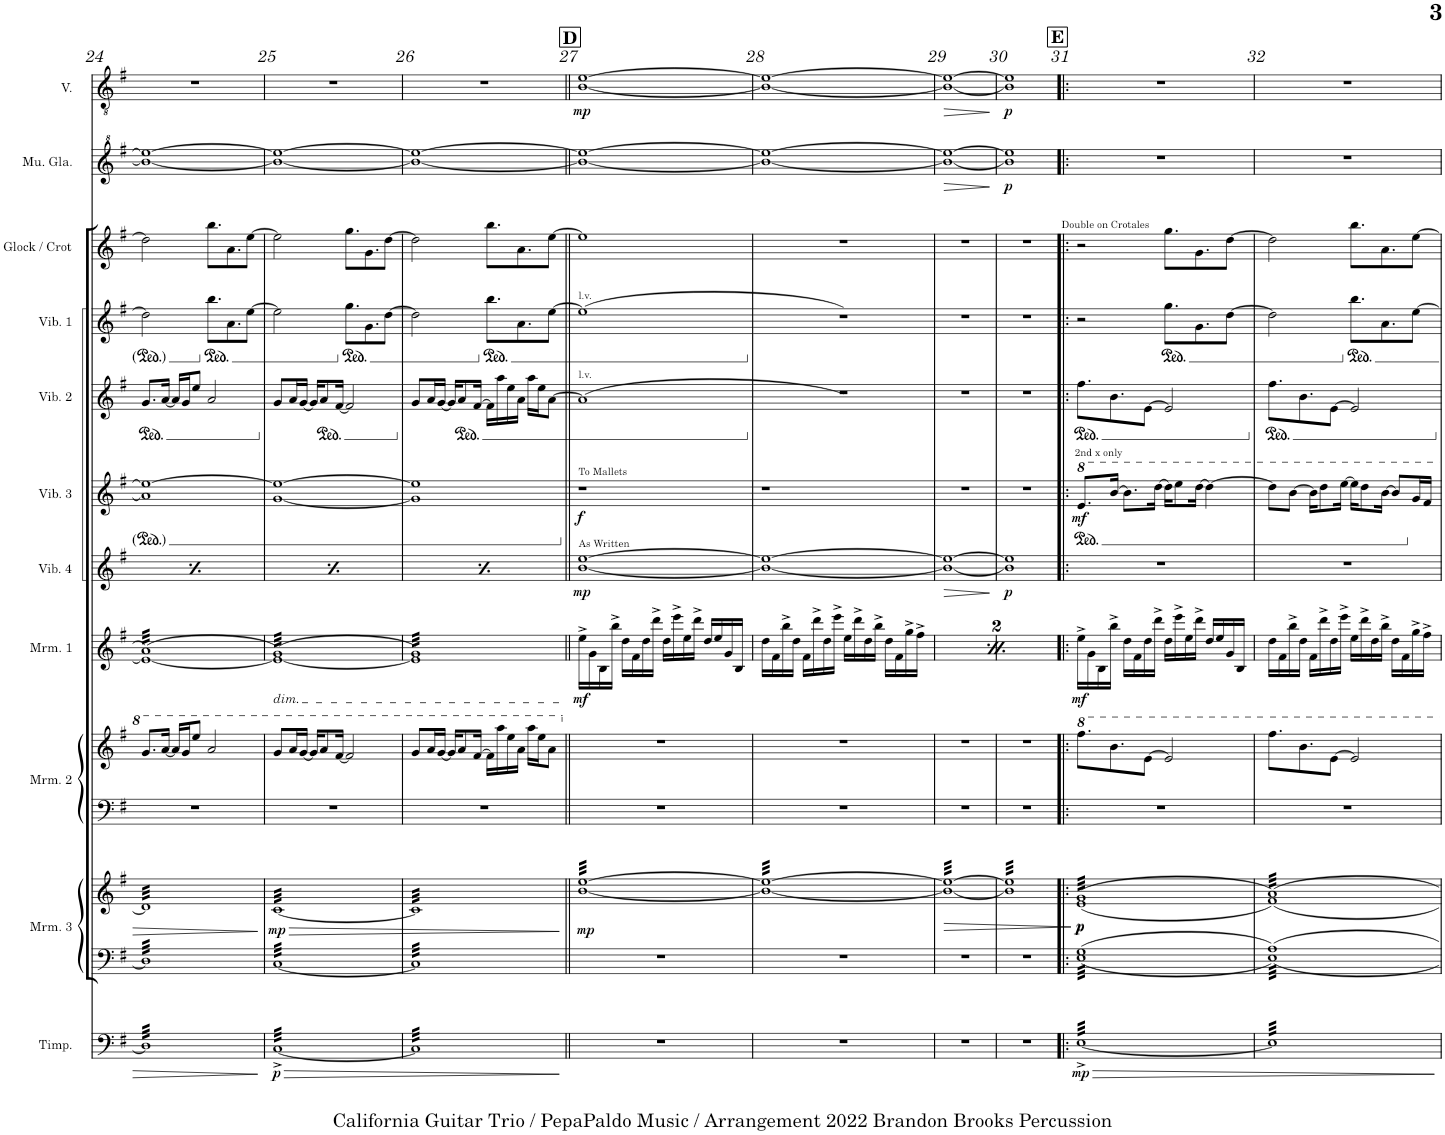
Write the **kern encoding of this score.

**kern	**dynam	**kern	**kern	**dynam	**kern	**kern	**kern	**dynam	**kern	**dynam	**kern	**dynam	**kern	**kern	**kern	**kern	**dynam	**kern	**dynam
*part11	*part11	*part10	*part10	*part10	*part9	*part9	*part8	*part8	*part7	*part7	*part6	*part6	*part5	*part4	*part3	*part2	*part2	*part1	*part1
*staff13	*staff13	*staff12	*staff11	*staff11/12	*staff10	*staff9	*staff8	*staff8	*staff7	*staff7	*staff6	*staff6	*staff5	*staff4	*staff3	*staff2	*staff2	*staff1	*staff1
*I"Timpani	*	*I"Marimba 3	*	*	*I"Marimba 2	*	*I"Marimba 1	*	*I"Vibraphone 4	*	*I"Vibraphone 3	*	*I"Vibraphone 2	*I"Vibraphone 1	*I"Glock / Crot	*I"Musical Glasses	*	*I"Voice	*
*I'Timp.	*	*I'Mrm. 3	*	*	*I'Mrm. 2	*	*I'Mrm. 1	*	*I'Vib. 4	*	*I'Vib. 3	*	*I'Vib. 2	*I'Vib. 1	*I'Glock / Crot	*I'Mu. Gla.	*	*I'V.	*
!!LO:PB:g=z
*clefF4	*	*clefF4	*clefG2	*	*clefF4	*clefG2	*clefG2	*	*clefG2	*	*clefG2	*	*clefG2	*clefG2	*clefG2	*clefG^2	*	*clefGv2	*
*	*	*	*	*	*	*	*	*	*	*	*	*	*	*	*Trd-14c-24	*	*	*	*
*k[f#]	*	*k[f#]	*k[f#]	*	*k[f#]	*k[f#]	*k[f#]	*	*k[f#]	*	*k[f#]	*	*k[f#]	*k[f#]	*k[f#]	*k[f#]	*	*k[f#]	*
*M4/4	*	*M4/4	*M4/4	*	*M4/4	*M4/4	*M4/4	*	*M4/4	*	*M4/4	*	*M4/4	*M4/4	*M4/4	*M4/4	*	*M4/4	*
=24	=24	=24	=24	=24	=24	=24	=24	=24	=24	=24	=24	=24	=24	=24	=24	=24	=24	=24	=24
!	!	!	!	!	!	!	!	!	!LO:TX:a:t=Bow randomly	!	!	!	!	!	!	!	!	!	!
!	!	!	!	!	!	!	!	!	!LO:TX:a:t=from selected	!	!	!	!	!	!	!	!	!	!
!	!	!	!	!	!	!	!	!	!LO:TX:a:t=notes any 8va	!	!	!	!	!	!	!	!	!	!
*tremolo	*	*	*	*	*	*	*	*	*	*	*	*	*	*	*	*	*	*	*
*	*	*tremolo	*	*	*	*	*	*	*	*	*	*	*	*	*	*	*	*	*
*	*	*	*tremolo	*	*	*	*	*	*	*	*	*	*	*	*	*	*	*	*
*	*	*	*	*	*	*	*tremolo	*	*	*	*	*	*	*	*	*	*	*	*
32D]LLL	.	32D]LLL	32d]LLL	.	1r	8.gg/L	(>32e 32aLLL	.	1e] 1b 1ee	.	1a] 1ee_	.	8.g/L	2dd\]	2dd\]	1bb_ 1eee_	.	1r	.
32D	.	32D	32d	.	.	.	(>32e 32a	.	.	.	.	.	.	.	.	.	.	.	.
32D	.	32D	32d	.	.	.	(>32e 32a	.	.	.	.	.	.	.	.	.	.	.	.
32D	.	32D	32d	.	.	.	(>32e 32a	.	.	.	.	.	.	.	.	.	.	.	.
32D	.	32D	32d	.	.	.	(>32e 32a	.	.	.	.	.	.	.	.	.	.	.	.
32D	.	32D	32d	.	.	.	(>32e 32a	.	.	.	.	.	.	.	.	.	.	.	.
32D	.	32D	32d	.	.	[16aa/Jk	(>32e 32a	.	.	.	.	.	[16a/Jk	.	.	.	.	.	.
32D	.	32D	32d	.	.	.	(>32e 32a	.	.	.	.	.	.	.	.	.	.	.	.
32D	.	32D	32d	.	.	16aa/LL]	(>32e 32a	.	.	.	.	.	16a/LL]	.	.	.	.	.	.
32D	.	32D	32d	.	.	.	(>32e 32a	.	.	.	.	.	.	.	.	.	.	.	.
32D	.	32D	32d	.	.	16gg/J	(>32e 32a	.	.	.	.	.	16g/J	.	.	.	.	.	.
32D	.	32D	32d	.	.	.	(>32e 32a	.	.	.	.	.	.	.	.	.	.	.	.
32D	.	32D	32d	.	.	8eee/J	(>32e 32a	.	.	.	.	.	8ee/J	.	.	.	.	.	.
32D	.	32D	32d	.	.	.	(>32e 32a	.	.	.	.	.	.	.	.	.	.	.	.
32D	.	32D	32d	.	.	.	(>32e 32a	.	.	.	.	.	.	.	.	.	.	.	.
32D	.	32D	32d	.	.	.	(>32e 32a	.	.	.	.	.	.	.	.	.	.	.	.
*	*	*	*	*	*	*	*	*	*	*	*	*	*	*ped	*	*	*	*	*
32D	.	32D	32d	.	.	2aa/	(>32e 32a	.	.	.	.	.	2a/	8.bb\L	8.bb\L	.	.	.	.
32D	.	32D	32d	.	.	.	(>32e 32a	.	.	.	.	.	.	.	.	.	.	.	.
32D	.	32D	32d	.	.	.	(>32e 32a	.	.	.	.	.	.	.	.	.	.	.	.
32D	.	32D	32d	.	.	.	(>32e 32a	.	.	.	.	.	.	.	.	.	.	.	.
32D	.	32D	32d	.	.	.	(>32e 32a	.	.	.	.	.	.	.	.	.	.	.	.
32D	.	32D	32d	.	.	.	(>32e 32a	.	.	.	.	.	.	.	.	.	.	.	.
32D	.	32D	32d	.	.	.	(>32e 32a	.	.	.	.	.	.	8.a\	8.a\	.	.	.	.
32D	.	32D	32d	.	.	.	(>32e 32a	.	.	.	.	.	.	.	.	.	.	.	.
32D	.	32D	32d	.	.	.	(>32e 32a	.	.	.	.	.	.	.	.	.	.	.	.
32D	.	32D	32d	.	.	.	(>32e 32a	.	.	.	.	.	.	.	.	.	.	.	.
32D	.	32D	32d	.	.	.	(>32e 32a	.	.	.	.	.	.	.	.	.	.	.	.
32D	.	32D	32d	.	.	.	(>32e 32a	.	.	.	.	.	.	.	.	.	.	.	.
32D	.	32D	32d	.	.	.	(>32e 32a	.	.	.	.	.	.	[8ee\J	[8ee\J	.	.	.	.
32D	.	32D	32d	.	.	.	(>32e 32a	.	.	.	.	.	.	.	.	.	.	.	.
32D	.	32D	32d	.	.	.	(>32e 32a	.	.	.	.	.	.	.	.	.	.	.	.
32DJJJ	.	32DJJJ	32dJJJ	.	.	.	32e 32aJJJ	.	.	.	.	.	.	.	.	.	.	.	.
=25	=25	=25	=25	=25	=25	=25	=25	=25	=25	=25	=25	=25	=25	=25	=25	=25	=25	=25	=25
!	!	!	!	!	!	!	!	!	!LO:TX:a:t=Bow randomly	!	!	!	!	!	!	!	!	!	!
!	!	!	!	!	!	!	!	!	!LO:TX:a:t=from selected	!	!	!	!	!	!	!	!	!	!
!	!	!	!	!	!	!	!	!	!LO:TX:a:t=notes any 8va	!	!	!	!	!	!	!	!	!	!
!	!	!	!	!	!	!	!LO:TX:b:i:t=dim.	!	!	!	!	!	!	!	!	!	!	!	!
!	!LO:HP:b	!	!	!LO:HP:b	!	!	!	!	!	!	!	!	!	!	!	!	!	!	!
!	!LO:DY:n=1:b	!	!	!LO:DY:n=1:b	!	!	!	!	!	!	!	!	!	!	!	!	!	!	!
[32C^LLL	> p	[32CLLL	[32cLLL	> mp	1r	8gg/L	(>32e 32g)LLL	.	1e] 1b 1ee	.	[1g 1ee_	.	8g/L	2ee\]	2ee\]	1bb_ 1eee_	.	1r	.
32C^	.	32C	32c	.	.	.	(>32e 32g)	.	.	.	.	.	.	.	.	.	.	.	.
32C^	.	32C	32c	.	.	.	(>32e 32g)	.	.	.	.	.	.	.	.	.	.	.	.
32C^	.	32C	32c	.	.	.	(>32e 32g)	.	.	.	.	.	.	.	.	.	.	.	.
32C^	.	32C	32c	.	.	16aa/L	(>32e 32g)	.	.	.	.	.	16a/L	.	.	.	.	.	.
32C^	.	32C	32c	.	.	.	(>32e 32g)	.	.	.	.	.	.	.	.	.	.	.	.
32C^	.	32C	32c	.	.	[16gg/JJ	(>32e 32g)	.	.	.	.	.	[16g/JJ	.	.	.	.	.	.
32C^	.	32C	32c	.	.	.	(>32e 32g)	.	.	.	.	.	.	.	.	.	.	.	.
32C^	.	32C	32c	.	.	16gg/KL]	(>32e 32g)	.	.	.	.	.	16g/KL]	.	.	.	.	.	.
32C^	.	32C	32c	.	.	.	(>32e 32g)	.	.	.	.	.	.	.	.	.	.	.	.
32C^	.	32C	32c	.	.	8aa/	(>32e 32g)	.	.	.	.	.	8a/	.	.	.	.	.	.
32C^	.	32C	32c	.	.	.	(>32e 32g)	.	.	.	.	.	.	.	.	.	.	.	.
32C^	.	32C	32c	.	.	.	(>32e 32g)	.	.	.	.	.	.	.	.	.	.	.	.
32C^	.	32C	32c	.	.	.	(>32e 32g)	.	.	.	.	.	.	.	.	.	.	.	.
32C^	.	32C	32c	.	.	[16ff#/Jk	(>32e 32g)	.	.	.	.	.	[16f#/Jk	.	.	.	.	.	.
32C^	.	32C	32c	.	.	.	(>32e 32g)	.	.	.	.	.	.	.	.	.	.	.	.
*	*	*	*	*	*	*	*	*	*	*	*	*	*	*Xped	*	*	*	*	*
*	*	*	*	*	*	*	*	*	*	*	*	*	*	*ped	*	*	*	*	*
32C^	.	32C	32c	.	.	2ff#/]	(>32e 32g)	.	.	.	.	.	2f#/]	8.gg\L	8.gg\L	.	.	.	.
32C^	.	32C	32c	.	.	.	(>32e 32g)	.	.	.	.	.	.	.	.	.	.	.	.
32C^	.	32C	32c	.	.	.	(>32e 32g)	.	.	.	.	.	.	.	.	.	.	.	.
32C^	.	32C	32c	.	.	.	(>32e 32g)	.	.	.	.	.	.	.	.	.	.	.	.
32C^	.	32C	32c	.	.	.	(>32e 32g)	.	.	.	.	.	.	.	.	.	.	.	.
32C^	.	32C	32c	.	.	.	(>32e 32g)	.	.	.	.	.	.	.	.	.	.	.	.
32C^	.	32C	32c	.	.	.	(>32e 32g)	.	.	.	.	.	.	8.g\	8.g\	.	.	.	.
32C^	.	32C	32c	.	.	.	(>32e 32g)	.	.	.	.	.	.	.	.	.	.	.	.
32C^	.	32C	32c	.	.	.	(>32e 32g)	.	.	.	.	.	.	.	.	.	.	.	.
32C^	.	32C	32c	.	.	.	(>32e 32g)	.	.	.	.	.	.	.	.	.	.	.	.
32C^	.	32C	32c	.	.	.	(>32e 32g)	.	.	.	.	.	.	.	.	.	.	.	.
32C^	.	32C	32c	.	.	.	(>32e 32g)	.	.	.	.	.	.	.	.	.	.	.	.
32C^	.	32C	32c	.	.	.	(>32e 32g)	.	.	.	.	.	.	[8dd\J	[8dd\J	.	.	.	.
32C^	.	32C	32c	.	.	.	(>32e 32g)	.	.	.	.	.	.	.	.	.	.	.	.
32C^	.	32C	32c	.	.	.	(>32e 32g)	.	.	.	.	.	.	.	.	.	.	.	.
32C^JJJ	.	32CJJJ	32cJJJ	.	.	.	32e 32g)JJJ	.	.	.	.	.	.	.	.	.	.	.	.
=26	=26	=26	=26	=26	=26	=26	=26	=26	=26	=26	=26	=26	=26	=26	=26	=26	=26	=26	=26
!	!	!	!	!	!	!	!	!	!LO:TX:a:t=Bow randomly	!	!	!	!	!	!	!	!	!	!
!	!	!	!	!	!	!	!	!	!LO:TX:a:t=from selected	!	!	!	!	!	!	!	!	!	!
!	!	!	!	!	!	!	!	!	!LO:TX:a:t=notes any 8va	!	!	!	!	!	!	!	!	!	!
32C]LLL	.	32C]LLL	32c]LLL	.	1r	8gg/L	32e] 32g)LLL	.	1e] 1b 1ee	.	1g] 1ee]	.	8g/L	2dd\]	2dd\]	1bb_ 1eee_	.	1r	.
32C	.	32C	32c	.	.	.	32e 32g)	.	.	.	.	.	.	.	.	.	.	.	.
32C	.	32C	32c	.	.	.	32e 32g)	.	.	.	.	.	.	.	.	.	.	.	.
32C	.	32C	32c	.	.	.	32e 32g)	.	.	.	.	.	.	.	.	.	.	.	.
32C	.	32C	32c	.	.	16aa/L	32e 32g)	.	.	.	.	.	16a/L	.	.	.	.	.	.
32C	.	32C	32c	.	.	.	32e 32g)	.	.	.	.	.	.	.	.	.	.	.	.
32C	.	32C	32c	.	.	[16gg/JJ	32e 32g)	.	.	.	.	.	[16g/JJ	.	.	.	.	.	.
32C	.	32C	32c	.	.	.	32e 32g)	.	.	.	.	.	.	.	.	.	.	.	.
32C	.	32C	32c	.	.	16gg/KL]	32e 32g)	.	.	.	.	.	16g/KL]	.	.	.	.	.	.
32C	.	32C	32c	.	.	.	32e 32g)	.	.	.	.	.	.	.	.	.	.	.	.
32C	.	32C	32c	.	.	8aa/	32e 32g)	.	.	.	.	.	8a/	.	.	.	.	.	.
32C	.	32C	32c	.	.	.	32e 32g)	.	.	.	.	.	.	.	.	.	.	.	.
32C	.	32C	32c	.	.	.	32e 32g)	.	.	.	.	.	.	.	.	.	.	.	.
32C	.	32C	32c	.	.	.	32e 32g)	.	.	.	.	.	.	.	.	.	.	.	.
32C	.	32C	32c	.	.	[16ff#/Jk	32e 32g)	.	.	.	.	.	[16f#/Jk	.	.	.	.	.	.
32C	.	32C	32c	.	.	.	32e 32g)	.	.	.	.	.	.	.	.	.	.	.	.
*	*	*	*	*	*	*	*	*	*	*	*	*	*	*Xped	*	*	*	*	*
*	*	*	*	*	*	*	*	*	*	*	*	*	*	*ped	*	*	*	*	*
32C	.	32C	32c	.	.	16ff#\LL]	32e 32g)	.	.	.	.	.	16f#\LL]	8.bb\L	8.bb\L	.	.	.	.
32C	.	32C	32c	.	.	.	32e 32g)	.	.	.	.	.	.	.	.	.	.	.	.
32C	.	32C	32c	.	.	16aaa\	32e 32g)	.	.	.	.	.	16aa\	.	.	.	.	.	.
32C	.	32C	32c	.	.	.	32e 32g)	.	.	.	.	.	.	.	.	.	.	.	.
32C	.	32C	32c	.	.	16eee\	32e 32g)	.	.	.	.	.	16ee\	.	.	.	.	.	.
32C	.	32C	32c	.	.	.	32e 32g)	.	.	.	.	.	.	.	.	.	.	.	.
32C	.	32C	32c	.	.	16aa\JJ	32e 32g)	.	.	.	.	.	16a\JJ	8.a\	8.a\	.	.	.	.
32C	.	32C	32c	.	.	.	32e 32g)	.	.	.	.	.	.	.	.	.	.	.	.
32C	.	32C	32c	.	.	16aaa\LL	32e 32g)	.	.	.	.	.	16aa\LL	.	.	.	.	.	.
32C	.	32C	32c	.	.	.	32e 32g)	.	.	.	.	.	.	.	.	.	.	.	.
32C	.	32C	32c	.	.	16eee\J	32e 32g)	.	.	.	.	.	16ee\J	.	.	.	.	.	.
32C	.	32C	32c	.	.	.	32e 32g)	.	.	.	.	.	.	.	.	.	.	.	.
32C	.	32C	32c	.	.	8aa\J	32e 32g)	.	.	.	.	.	[8a\J	[8ee\J	[8ee\J	.	.	.	.
32C	.	32C	32c	.	.	.	32e 32g)	.	.	.	.	.	.	.	.	.	.	.	.
32C	.	32C	32c	.	.	.	32e 32g)	.	.	.	.	.	.	.	.	.	.	.	.
32CJJJ	.	32CJJJ	32cJJJ	.	.	.	32e 32g)JJJ	.	.	.	.	.	.	.	.	.	.	.	.
*	*	*	*	*	*	*	*Xtremolo	*	*	*	*	*	*	*	*	*	*	*	*
.	]	.	.	]	.	.	.	.	.	.	.	.	.	.	.	.	.	.	.
!!LO:REH:place=s1:a:B:cj:fs=14:t=D
=27||	=27||	=27||	=27||	=27||	=27||	=27||	=27||	=27||	=27||	=27||	=27||	=27||	=27||	=27||	=27||	=27||	=27||	=27||	=27||
!	!	!	!	!	!	!	!	!	!	!	!	!	!	!LO:TX:a:t=l.v.	!	!	!	!	!
!	!	!	!	!	!	!	!	!	!	!	!	!	!LO:TX:a:t=l.v.	!	!	!	!	!	!
!	!	!	!	!	!	!	!	!	!	!	!LO:TX:a:t=To Mallets	!	!	!	!	!	!	!	!
!	!	!	!	!	!	!	!	!	!LO:TX:a:t=As Written	!	!	!	!	!	!	!	!	!	!
!	!	!	!	!LO:DY:b	!	!	!	!LO:DY:b	!	!LO:DY:b	!	!LO:DY:b	!	!	!	!	!	!	!LO:DY:b
1r	.	1r	[32b [32eeLLL	mp	1r	1r	16ee^\LL	mf	[1b [1ee	mp	1r	f	(>1a]	(1ee]	1ee]	1bb_ 1eee_	.	[1B [1e	mp
.	.	.	32b 32ee	.	.	.	.	.	.	.	.	.	.	.	.	.	.	.	.
.	.	.	32b 32ee	.	.	.	16g\	.	.	.	.	.	.	.	.	.	.	.	.
.	.	.	32b 32ee	.	.	.	.	.	.	.	.	.	.	.	.	.	.	.	.
.	.	.	32b 32ee	.	.	.	16B\	.	.	.	.	.	.	.	.	.	.	.	.
.	.	.	32b 32ee	.	.	.	.	.	.	.	.	.	.	.	.	.	.	.	.
.	.	.	32b 32ee	.	.	.	16bb^\JJ	.	.	.	.	.	.	.	.	.	.	.	.
.	.	.	32b 32ee	.	.	.	.	.	.	.	.	.	.	.	.	.	.	.	.
.	.	.	32b 32ee	.	.	.	16dd\LL	.	.	.	.	.	.	.	.	.	.	.	.
.	.	.	32b 32ee	.	.	.	.	.	.	.	.	.	.	.	.	.	.	.	.
.	.	.	32b 32ee	.	.	.	16f#\	.	.	.	.	.	.	.	.	.	.	.	.
.	.	.	32b 32ee	.	.	.	.	.	.	.	.	.	.	.	.	.	.	.	.
.	.	.	32b 32ee	.	.	.	16dd\	.	.	.	.	.	.	.	.	.	.	.	.
.	.	.	32b 32ee	.	.	.	.	.	.	.	.	.	.	.	.	.	.	.	.
.	.	.	32b 32ee	.	.	.	16ddd^\JJ	.	.	.	.	.	.	.	.	.	.	.	.
.	.	.	32b 32ee	.	.	.	.	.	.	.	.	.	.	.	.	.	.	.	.
.	.	.	32b 32ee	.	.	.	16dd\LL	.	.	.	.	.	.	.	.	.	.	.	.
.	.	.	32b 32ee	.	.	.	.	.	.	.	.	.	.	.	.	.	.	.	.
.	.	.	32b 32ee	.	.	.	16eee^\	.	.	.	.	.	.	.	.	.	.	.	.
.	.	.	32b 32ee	.	.	.	.	.	.	.	.	.	.	.	.	.	.	.	.
.	.	.	32b 32ee	.	.	.	16ee\	.	.	.	.	.	.	.	.	.	.	.	.
.	.	.	32b 32ee	.	.	.	.	.	.	.	.	.	.	.	.	.	.	.	.
.	.	.	32b 32ee	.	.	.	16ddd^\JJ	.	.	.	.	.	.	.	.	.	.	.	.
.	.	.	32b 32ee	.	.	.	.	.	.	.	.	.	.	.	.	.	.	.	.
.	.	.	32b 32ee	.	.	.	16dd/LL	.	.	.	.	.	.	.	.	.	.	.	.
.	.	.	32b 32ee	.	.	.	.	.	.	.	.	.	.	.	.	.	.	.	.
.	.	.	32b 32ee	.	.	.	16ee/	.	.	.	.	.	.	.	.	.	.	.	.
.	.	.	32b 32ee	.	.	.	.	.	.	.	.	.	.	.	.	.	.	.	.
.	.	.	32b 32ee	.	.	.	16g/	.	.	.	.	.	.	.	.	.	.	.	.
.	.	.	32b 32ee	.	.	.	.	.	.	.	.	.	.	.	.	.	.	.	.
.	.	.	32b 32ee	.	.	.	16B/JJ	.	.	.	.	.	.	.	.	.	.	.	.
.	.	.	32b 32eeJJJ	.	.	.	.	.	.	.	.	.	.	.	.	.	.	.	.
=28	=28	=28	=28	=28	=28	=28	=28	=28	=28	=28	=28	=28	=28	=28	=28	=28	=28	=28	=28
*	*	*	*	*	*	*	*	*	*	*	*	*	*	*Xped	*	*	*	*	*
1r	.	1r	32b 32eeLLL	.	1r	1r	16dd\LL	.	1b_ 1ee_	.	1r	.	1r)	1r)	1r	1bb_ 1eee_	.	1B_ 1e_	.
.	.	.	32b 32ee	.	.	.	.	.	.	.	.	.	.	.	.	.	.	.	.
.	.	.	32b 32ee	.	.	.	16f#\	.	.	.	.	.	.	.	.	.	.	.	.
.	.	.	32b 32ee	.	.	.	.	.	.	.	.	.	.	.	.	.	.	.	.
.	.	.	32b 32ee	.	.	.	16bb^\	.	.	.	.	.	.	.	.	.	.	.	.
.	.	.	32b 32ee	.	.	.	.	.	.	.	.	.	.	.	.	.	.	.	.
.	.	.	32b 32ee	.	.	.	16dd\JJ	.	.	.	.	.	.	.	.	.	.	.	.
.	.	.	32b 32ee	.	.	.	.	.	.	.	.	.	.	.	.	.	.	.	.
.	.	.	32b 32ee	.	.	.	16f#\LL	.	.	.	.	.	.	.	.	.	.	.	.
.	.	.	32b 32ee	.	.	.	.	.	.	.	.	.	.	.	.	.	.	.	.
.	.	.	32b 32ee	.	.	.	16ddd^\	.	.	.	.	.	.	.	.	.	.	.	.
.	.	.	32b 32ee	.	.	.	.	.	.	.	.	.	.	.	.	.	.	.	.
.	.	.	32b 32ee	.	.	.	16dd\	.	.	.	.	.	.	.	.	.	.	.	.
.	.	.	32b 32ee	.	.	.	.	.	.	.	.	.	.	.	.	.	.	.	.
.	.	.	32b 32ee	.	.	.	16eee^\JJ	.	.	.	.	.	.	.	.	.	.	.	.
.	.	.	32b 32ee	.	.	.	.	.	.	.	.	.	.	.	.	.	.	.	.
.	.	.	32b 32ee	.	.	.	16ee\LL	.	.	.	.	.	.	.	.	.	.	.	.
.	.	.	32b 32ee	.	.	.	.	.	.	.	.	.	.	.	.	.	.	.	.
.	.	.	32b 32ee	.	.	.	16ddd^\	.	.	.	.	.	.	.	.	.	.	.	.
.	.	.	32b 32ee	.	.	.	.	.	.	.	.	.	.	.	.	.	.	.	.
.	.	.	32b 32ee	.	.	.	16dd\	.	.	.	.	.	.	.	.	.	.	.	.
.	.	.	32b 32ee	.	.	.	.	.	.	.	.	.	.	.	.	.	.	.	.
.	.	.	32b 32ee	.	.	.	16bb^\JJ	.	.	.	.	.	.	.	.	.	.	.	.
.	.	.	32b 32ee	.	.	.	.	.	.	.	.	.	.	.	.	.	.	.	.
.	.	.	32b 32ee	.	.	.	16dd\LL	.	.	.	.	.	.	.	.	.	.	.	.
.	.	.	32b 32ee	.	.	.	.	.	.	.	.	.	.	.	.	.	.	.	.
.	.	.	32b 32ee	.	.	.	16f#\	.	.	.	.	.	.	.	.	.	.	.	.
.	.	.	32b 32ee	.	.	.	.	.	.	.	.	.	.	.	.	.	.	.	.
.	.	.	32b 32ee	.	.	.	16gg^\	.	.	.	.	.	.	.	.	.	.	.	.
.	.	.	32b 32ee	.	.	.	.	.	.	.	.	.	.	.	.	.	.	.	.
.	.	.	32b 32ee	.	.	.	16ff#^\JJ	.	.	.	.	.	.	.	.	.	.	.	.
.	.	.	32b 32eeJJJ	.	.	.	.	.	.	.	.	.	.	.	.	.	.	.	.
=29	=29	=29	=29	=29	=29	=29	=29	=29	=29	=29	=29	=29	=29	=29	=29	=29	=29	=29	=29
!	!	!	!	!LO:HP:b	!	!	!	!LO:DY:b	!	!LO:HP:b	!	!	!	!	!	!	!LO:HP:b	!	!LO:HP:b
1r	.	1r	32b 32eeLLL	>	1r	1r	16ee^\LL	mf	1b_ 1ee_	>	1r	.	1r	1r	1r	1bb_ 1eee_	>	1B_ 1e_	>
.	.	.	32b 32ee	.	.	.	.	.	.	.	.	.	.	.	.	.	.	.	.
.	.	.	32b 32ee	.	.	.	16g\	.	.	.	.	.	.	.	.	.	.	.	.
.	.	.	32b 32ee	.	.	.	.	.	.	.	.	.	.	.	.	.	.	.	.
.	.	.	32b 32ee	.	.	.	16B\	.	.	.	.	.	.	.	.	.	.	.	.
.	.	.	32b 32ee	.	.	.	.	.	.	.	.	.	.	.	.	.	.	.	.
.	.	.	32b 32ee	.	.	.	16bb^\JJ	.	.	.	.	.	.	.	.	.	.	.	.
.	.	.	32b 32ee	.	.	.	.	.	.	.	.	.	.	.	.	.	.	.	.
.	.	.	32b 32ee	.	.	.	16dd\LL	.	.	.	.	.	.	.	.	.	.	.	.
.	.	.	32b 32ee	.	.	.	.	.	.	.	.	.	.	.	.	.	.	.	.
.	.	.	32b 32ee	.	.	.	16f#\	.	.	.	.	.	.	.	.	.	.	.	.
.	.	.	32b 32ee	.	.	.	.	.	.	.	.	.	.	.	.	.	.	.	.
.	.	.	32b 32ee	.	.	.	16dd\	.	.	.	.	.	.	.	.	.	.	.	.
.	.	.	32b 32ee	.	.	.	.	.	.	.	.	.	.	.	.	.	.	.	.
.	.	.	32b 32ee	.	.	.	16ddd^\JJ	.	.	.	.	.	.	.	.	.	.	.	.
.	.	.	32b 32ee	.	.	.	.	.	.	.	.	.	.	.	.	.	.	.	.
.	.	.	32b 32ee	.	.	.	16dd\LL	.	.	.	.	.	.	.	.	.	.	.	.
.	.	.	32b 32ee	.	.	.	.	.	.	.	.	.	.	.	.	.	.	.	.
.	.	.	32b 32ee	.	.	.	16eee^\	.	.	.	.	.	.	.	.	.	.	.	.
.	.	.	32b 32ee	.	.	.	.	.	.	.	.	.	.	.	.	.	.	.	.
.	.	.	32b 32ee	.	.	.	16ee\	.	.	.	.	.	.	.	.	.	.	.	.
.	.	.	32b 32ee	.	.	.	.	.	.	.	.	.	.	.	.	.	.	.	.
.	.	.	32b 32ee	.	.	.	16ddd^\JJ	.	.	.	.	.	.	.	.	.	.	.	.
.	.	.	32b 32ee	.	.	.	.	.	.	.	.	.	.	.	.	.	.	.	.
.	.	.	32b 32ee	.	.	.	16dd/LL	.	.	.	.	.	.	.	.	.	.	.	.
.	.	.	32b 32ee	.	.	.	.	.	.	.	.	.	.	.	.	.	.	.	.
.	.	.	32b 32ee	.	.	.	16ee/	.	.	.	.	.	.	.	.	.	.	.	.
.	.	.	32b 32ee	.	.	.	.	.	.	.	.	.	.	.	.	.	.	.	.
.	.	.	32b 32ee	.	.	.	16g/	.	.	.	.	.	.	.	.	.	.	.	.
.	.	.	32b 32ee	.	.	.	.	.	.	.	.	.	.	.	.	.	.	.	.
.	.	.	32b 32ee	.	.	.	16B/JJ	.	.	.	.	.	.	.	.	.	.	.	.
.	.	.	32b 32eeJJJ	.	.	.	.	.	.	.	.	.	.	.	.	.	.	.	.
.	.	.	.	.	.	.	.	.	.	]	.	.	.	.	.	.	]	.	]
=30	=30	=30	=30	=30	=30	=30	=30	=30	=30	=30	=30	=30	=30	=30	=30	=30	=30	=30	=30
!	!	!	!	!	!	!	!	!	!	!LO:DY:b	!	!	!	!	!	!	!LO:DY:b	!	!LO:DY:b
1r	.	1r	32b] 32ee]LLL	.	1r	1r	16dd\LL	.	1b] 1ee]	p	1r	.	1r	1r	1r	1bb] 1eee]	p	1B] 1e]	p
.	.	.	32b 32ee	.	.	.	.	.	.	.	.	.	.	.	.	.	.	.	.
.	.	.	32b 32ee	.	.	.	16f#\	.	.	.	.	.	.	.	.	.	.	.	.
.	.	.	32b 32ee	.	.	.	.	.	.	.	.	.	.	.	.	.	.	.	.
.	.	.	32b 32ee	.	.	.	16bb^\	.	.	.	.	.	.	.	.	.	.	.	.
.	.	.	32b 32ee	.	.	.	.	.	.	.	.	.	.	.	.	.	.	.	.
.	.	.	32b 32ee	.	.	.	16dd\JJ	.	.	.	.	.	.	.	.	.	.	.	.
.	.	.	32b 32ee	.	.	.	.	.	.	.	.	.	.	.	.	.	.	.	.
.	.	.	32b 32ee	.	.	.	16f#\LL	.	.	.	.	.	.	.	.	.	.	.	.
.	.	.	32b 32ee	.	.	.	.	.	.	.	.	.	.	.	.	.	.	.	.
.	.	.	32b 32ee	.	.	.	16ddd^\	.	.	.	.	.	.	.	.	.	.	.	.
.	.	.	32b 32ee	.	.	.	.	.	.	.	.	.	.	.	.	.	.	.	.
.	.	.	32b 32ee	.	.	.	16dd\	.	.	.	.	.	.	.	.	.	.	.	.
.	.	.	32b 32ee	.	.	.	.	.	.	.	.	.	.	.	.	.	.	.	.
.	.	.	32b 32ee	.	.	.	16eee^\JJ	.	.	.	.	.	.	.	.	.	.	.	.
.	.	.	32b 32ee	.	.	.	.	.	.	.	.	.	.	.	.	.	.	.	.
.	.	.	32b 32ee	.	.	.	16ee\LL	.	.	.	.	.	.	.	.	.	.	.	.
.	.	.	32b 32ee	.	.	.	.	.	.	.	.	.	.	.	.	.	.	.	.
.	.	.	32b 32ee	.	.	.	16ddd^\	.	.	.	.	.	.	.	.	.	.	.	.
.	.	.	32b 32ee	.	.	.	.	.	.	.	.	.	.	.	.	.	.	.	.
.	.	.	32b 32ee	.	.	.	16dd\	.	.	.	.	.	.	.	.	.	.	.	.
.	.	.	32b 32ee	.	.	.	.	.	.	.	.	.	.	.	.	.	.	.	.
.	.	.	32b 32ee	.	.	.	16bb^\JJ	.	.	.	.	.	.	.	.	.	.	.	.
.	.	.	32b 32ee	.	.	.	.	.	.	.	.	.	.	.	.	.	.	.	.
.	.	.	32b 32ee	.	.	.	16dd\LL	.	.	.	.	.	.	.	.	.	.	.	.
.	.	.	32b 32ee	.	.	.	.	.	.	.	.	.	.	.	.	.	.	.	.
.	.	.	32b 32ee	.	.	.	16f#\	.	.	.	.	.	.	.	.	.	.	.	.
.	.	.	32b 32ee	.	.	.	.	.	.	.	.	.	.	.	.	.	.	.	.
.	.	.	32b 32ee	.	.	.	16gg^\	.	.	.	.	.	.	.	.	.	.	.	.
.	.	.	32b 32ee	.	.	.	.	.	.	.	.	.	.	.	.	.	.	.	.
.	.	.	32b 32ee	.	.	.	16ff#^\JJ	.	.	.	.	.	.	.	.	.	.	.	.
.	.	.	32b 32eeJJJ	.	.	.	.	.	.	.	.	.	.	.	.	.	.	.	.
.	.	.	.	]	.	.	.	.	.	.	.	.	.	.	.	.	.	.	.
!!LO:REH:place=s1:a:B:cj:fs=14:t=E
=31!|:	=31!|:	=31!|:	=31!|:	=31!|:	=31!|:	=31!|:	=31!|:	=31!|:	=31!|:	=31!|:	=31!|:	=31!|:	=31!|:	=31!|:	=31!|:	=31!|:	=31!|:	=31!|:	=31!|:
!	!	!	!	!	!	!	!	!	!	!	!	!	!	!	!LO:TX:a:t=Double on Crotales	!	!	!	!
!	!	!	!	!	!	!	!	!	!	!	!LO:TX:a:t=2nd x only	!	!	!	!	!	!	!	!
!	!LO:HP:b	!	!	!	!	!	!	!	!	!	!	!	!	!	!	!	!	!	!
!	!LO:DY:n=1:b	!	!	!LO:DY:b	!	!	!	!	!	!	!	!	!	!	!	!	!	!	!
!	!	!	!	!LO:DY:n=1:b	!	!	!	!LO:DY:b	!	!	!	!LO:DY:b	!	!	!	!	!	!	!
[32E^LLL	> mp	32E 32GLLL	((>32e 32gLLL	p p	1r	8.fff#\L	16ee^>\LL	mf	1r	.	8.ee/L	mf	8.ff#\L	2r	2r	1r	.	1r	.
32E^	.	32E 32G	((>32e 32g	.	.	.	.	.	.	.	.	.	.	.	.	.	.	.	.
32E^	.	32E 32G	((>32e 32g	.	.	.	16g\	.	.	.	.	.	.	.	.	.	.	.	.
32E^	.	32E 32G	((>32e 32g	.	.	.	.	.	.	.	.	.	.	.	.	.	.	.	.
32E^	.	32E 32G	((>32e 32g	.	.	.	16B\	.	.	.	.	.	.	.	.	.	.	.	.
32E^	.	32E 32G	((>32e 32g	.	.	.	.	.	.	.	.	.	.	.	.	.	.	.	.
32E^	.	32E 32G	((>32e 32g	.	.	8.bb\	16bb^>\JJ	.	.	.	[16bb/Jk	.	8.b\	.	.	.	.	.	.
32E^	.	32E 32G	((>32e 32g	.	.	.	.	.	.	.	.	.	.	.	.	.	.	.	.
32E^	.	32E 32G	((>32e 32g	.	.	.	16dd\LL	.	.	.	8.bb\L]	.	.	.	.	.	.	.	.
32E^	.	32E 32G	((>32e 32g	.	.	.	.	.	.	.	.	.	.	.	.	.	.	.	.
32E^	.	32E 32G	((>32e 32g	.	.	.	16f#\	.	.	.	.	.	.	.	.	.	.	.	.
32E^	.	32E 32G	((>32e 32g	.	.	.	.	.	.	.	.	.	.	.	.	.	.	.	.
32E^	.	32E 32G	((>32e 32g	.	.	[8ee\J	16dd\	.	.	.	.	.	[8e\J	.	.	.	.	.	.
32E^	.	32E 32G	((>32e 32g	.	.	.	.	.	.	.	.	.	.	.	.	.	.	.	.
32E^	.	32E 32G	((>32e 32g	.	.	.	16ddd^\JJ	.	.	.	[16ddd\Jk	.	.	.	.	.	.	.	.
32E^	.	32E 32G	((>32e 32g	.	.	.	.	.	.	.	.	.	.	.	.	.	.	.	.
*	*	*	*	*	*	*	*	*	*	*	*	*	*	*ped	*	*	*	*	*
32E^	.	32E 32G	((>32e 32g	.	.	2ee/]	16dd\LL	.	.	.	16ddd\KL]	.	2e/]	8.gg\L	8.gg\L	.	.	.	.
32E^	.	32E 32G	((>32e 32g	.	.	.	.	.	.	.	.	.	.	.	.	.	.	.	.
32E^	.	32E 32G	((>32e 32g	.	.	.	16eee^\	.	.	.	8eee\	.	.	.	.	.	.	.	.
32E^	.	32E 32G	((>32e 32g	.	.	.	.	.	.	.	.	.	.	.	.	.	.	.	.
32E^	.	32E 32G	((>32e 32g	.	.	.	16ee\	.	.	.	.	.	.	.	.	.	.	.	.
32E^	.	32E 32G	((>32e 32g	.	.	.	.	.	.	.	.	.	.	.	.	.	.	.	.
32E^	.	32E 32G	((>32e 32g	.	.	.	16ddd^\JJ	.	.	.	[16ddd\Jk	.	.	8.g\	8.g\	.	.	.	.
32E^	.	32E 32G	((>32e 32g	.	.	.	.	.	.	.	.	.	.	.	.	.	.	.	.
32E^	.	32E 32G	((>32e 32g	.	.	.	16dd/LL	.	.	.	4ddd\_	.	.	.	.	.	.	.	.
32E^	.	32E 32G	((>32e 32g	.	.	.	.	.	.	.	.	.	.	.	.	.	.	.	.
32E^	.	32E 32G	((>32e 32g	.	.	.	16ee/	.	.	.	.	.	.	.	.	.	.	.	.
32E^	.	32E 32G	((>32e 32g	.	.	.	.	.	.	.	.	.	.	.	.	.	.	.	.
32E^	.	32E 32G	((>32e 32g	.	.	.	16g/	.	.	.	.	.	.	[8dd\J	[8dd\J	.	.	.	.
32E^	.	32E 32G	((>32e 32g	.	.	.	.	.	.	.	.	.	.	.	.	.	.	.	.
32E^	.	32E 32G	((>32e 32g	.	.	.	16B/JJ	.	.	.	.	.	.	.	.	.	.	.	.
32E^JJJ	.	32E 32GJJJ	32e 32gJJJ	.	.	.	.	.	.	.	.	.	.	.	.	.	.	.	.
=32	=32	=32	=32	=32	=32	=32	=32	=32	=32	=32	=32	=32	=32	=32	=32	=32	=32	=32	=32
32E]LLL	.	32E 32ALLL	32f# 32a))LLL	.	1r	8.fff#\L	16dd\LL	.	1r	.	8ddd\L]	.	8.ff#\L	2dd\]	2dd\]	1r	.	1r	.
32E	.	32E 32A	32f# 32a))	.	.	.	.	.	.	.	.	.	.	.	.	.	.	.	.
32E	.	32E 32A	32f# 32a))	.	.	.	16f#\	.	.	.	.	.	.	.	.	.	.	.	.
32E	.	32E 32A	32f# 32a))	.	.	.	.	.	.	.	.	.	.	.	.	.	.	.	.
32E	.	32E 32A	32f# 32a))	.	.	.	16bb^\	.	.	.	[8bb\J	.	.	.	.	.	.	.	.
32E	.	32E 32A	32f# 32a))	.	.	.	.	.	.	.	.	.	.	.	.	.	.	.	.
32E	.	32E 32A	32f# 32a))	.	.	8.bb\	16dd\JJ	.	.	.	.	.	8.b\	.	.	.	.	.	.
32E	.	32E 32A	32f# 32a))	.	.	.	.	.	.	.	.	.	.	.	.	.	.	.	.
32E	.	32E 32A	32f# 32a))	.	.	.	16f#\LL	.	.	.	16bb\KL]	.	.	.	.	.	.	.	.
32E	.	32E 32A	32f# 32a))	.	.	.	.	.	.	.	.	.	.	.	.	.	.	.	.
32E	.	32E 32A	32f# 32a))	.	.	.	16ddd^\	.	.	.	8ddd\	.	.	.	.	.	.	.	.
32E	.	32E 32A	32f# 32a))	.	.	.	.	.	.	.	.	.	.	.	.	.	.	.	.
32E	.	32E 32A	32f# 32a))	.	.	[8ee\J	16dd\	.	.	.	.	.	[8e\J	.	.	.	.	.	.
32E	.	32E 32A	32f# 32a))	.	.	.	.	.	.	.	.	.	.	.	.	.	.	.	.
32E	.	32E 32A	32f# 32a))	.	.	.	16eee^\JJ	.	.	.	[16eee\Jk	.	.	.	.	.	.	.	.
32E	.	32E 32A	32f# 32a))	.	.	.	.	.	.	.	.	.	.	.	.	.	.	.	.
*	*	*	*	*	*	*	*	*	*	*	*	*	*	*Xped	*	*	*	*	*
32E	.	32E 32A	32f# 32a))	.	.	2ee/]	16ee\LL	.	.	.	16eee\KL]	.	2e/]	8.bb\L	8.bb\L	.	.	.	.
32E	.	32E 32A	32f# 32a))	.	.	.	.	.	.	.	.	.	.	.	.	.	.	.	.
32E	.	32E 32A	32f# 32a))	.	.	.	16ddd^\	.	.	.	8ddd\	.	.	.	.	.	.	.	.
32E	.	32E 32A	32f# 32a))	.	.	.	.	.	.	.	.	.	.	.	.	.	.	.	.
32E	.	32E 32A	32f# 32a))	.	.	.	16dd\	.	.	.	.	.	.	.	.	.	.	.	.
32E	.	32E 32A	32f# 32a))	.	.	.	.	.	.	.	.	.	.	.	.	.	.	.	.
32E	.	32E 32A	32f# 32a))	.	.	.	16bb^\JJ	.	.	.	[16bb\Jk	.	.	8.a\	8.a\	.	.	.	.
32E	.	32E 32A	32f# 32a))	.	.	.	.	.	.	.	.	.	.	.	.	.	.	.	.
32E	.	32E 32A	32f# 32a))	.	.	.	16dd\LL	.	.	.	8bb/L]	.	.	.	.	.	.	.	.
32E	.	32E 32A	32f# 32a))	.	.	.	.	.	.	.	.	.	.	.	.	.	.	.	.
32E	.	32E 32A	32f# 32a))	.	.	.	16f#\	.	.	.	.	.	.	.	.	.	.	.	.
32E	.	32E 32A	32f# 32a))	.	.	.	.	.	.	.	.	.	.	.	.	.	.	.	.
32E	.	32E 32A	32f# 32a))	.	.	.	16gg^\	.	.	.	16gg/L	.	.	[8ee\J	[8ee\J	.	.	.	.
32E	.	32E 32A	32f# 32a))	.	.	.	.	.	.	.	.	.	.	.	.	.	.	.	.
32E	.	32E 32A	32f# 32a))	.	.	.	16ff#^\JJ	.	.	.	16ff#/JJ	.	.	.	.	.	.	.	.
32EJJJ	.	32E 32AJJJ	32f# 32a))JJJ	.	.	.	.	.	.	.	.	.	.	.	.	.	.	.	.
*	*	*	*Xtremolo	*	*	*	*	*	*	*	*	*	*	*	*	*	*	*	*
*	*	*Xtremolo	*	*	*	*	*	*	*	*	*	*	*	*	*	*	*	*	*
*Xtremolo	*	*	*	*	*	*	*	*	*	*	*	*	*	*	*	*	*	*	*
.	]	.	.	.	.	.	.	.	.	.	.	.	.	.	.	.	.	.	.
=	=	=	=	=	=	=	=	=	=	=	=	=	=	=	=	=	=	=	=
*-	*-	*-	*-	*-	*-	*-	*-	*-	*-	*-	*-	*-	*-	*-	*-	*-	*-	*-	*-
